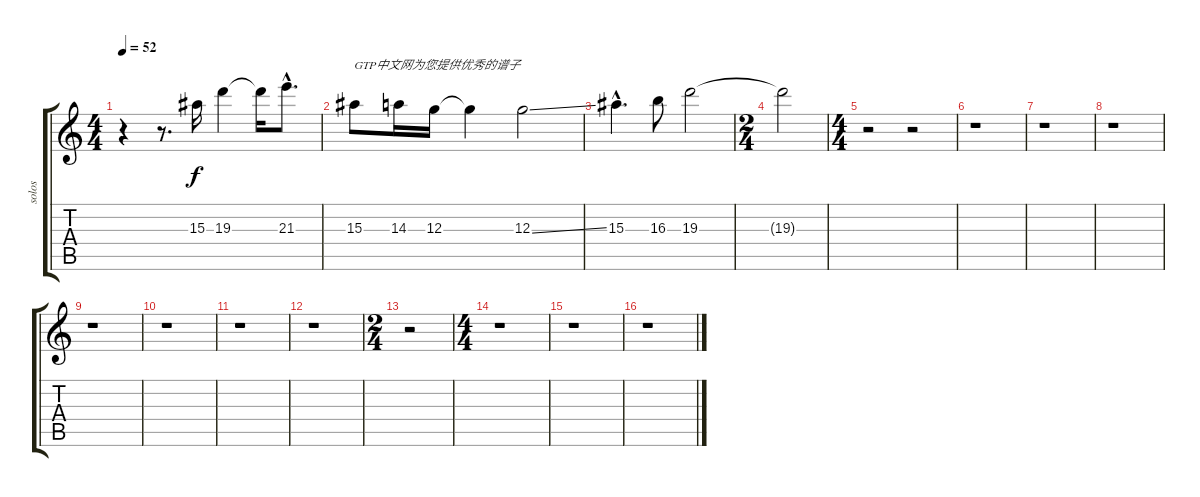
\track ("solos" "solos") {instrument overdrivenguitar}
\staff {score tabs}
\tuning (E4 B3 G3 D3 A2 D2) {hide}
\ts (4 4)
\tempo 52
\clef g2
\ks c
r.4{dy f instrument overdrivenguitar} r.8{d} 15.3.16 19.3.4 19.3{t}.16 21.3{hac}.8{d} |
15.3.8{txt "GTP中文网为您提供优秀的谱子"} 14.3.16 12.3.16 12.3{t}.4 12.3{ss}.2 |
15.3{hac}.4{d} 16.3.8 19.3.2 |
\ts (2 4)
19.3{t}.2 |
\ts (4 4)
r.2 r.2 |
r.1 |
r.1 |
r.1 |
r.1 |
r.1 |
r.1 |
r.1 |
\ts (2 4)
r.2 |
\ts (4 4)
r.1 |
r.1 |
r.1
